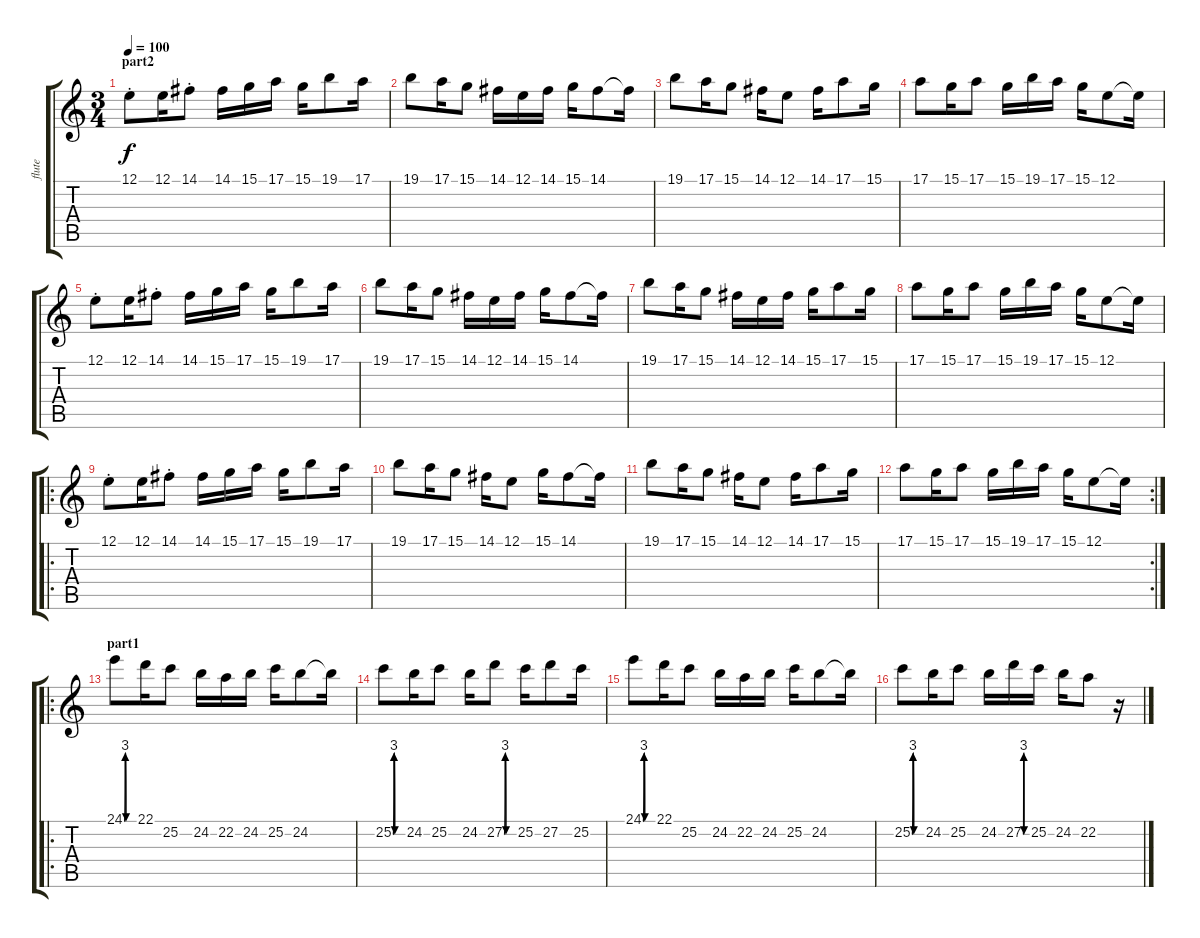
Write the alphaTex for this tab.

\track ("flute" "flute") {instrument panflute}
\staff {score tabs}
\tuning (E4 B3 G3 D3 A2 E2) {hide}
\ts (3 4)
\section ("" "part2")
\tempo 100
\clef g2
\ks c
12.1{st}.8{dy f} 12.1.16 14.1{st}.8 14.1.16 15.1.16 17.1.16 15.1.16 19.1.8 17.1.16 |
19.1.8 17.1.16 15.1.8 14.1.16 12.1.16 14.1.16 15.1.16 14.1.8 14.1{t}.16 |
19.1.8 17.1.16 15.1.8 14.1.16 12.1.8 14.1.16 17.1.8 15.1.16 |
17.1.8 15.1.16 17.1.8 15.1.16 19.1.16 17.1.16 15.1.16 12.1.8 12.1{t}.16 |
12.1{st}.8 12.1.16 14.1{st}.8 14.1.16 15.1.16 17.1.16 15.1.16 19.1.8 17.1.16 |
19.1.8 17.1.16 15.1.8 14.1.16 12.1.16 14.1.16 15.1.16 14.1.8 14.1{t}.16 |
19.1.8 17.1.16 15.1.8 14.1.16 12.1.16 14.1.16 15.1.16 17.1.8 15.1.16 |
17.1.8 15.1.16 17.1.8 15.1.16 19.1.16 17.1.16 15.1.16 12.1.8 12.1{t}.16 |
\ro
12.1{st}.8 12.1.16 14.1{st}.8 14.1.16 15.1.16 17.1.16 15.1.16 19.1.8 17.1.16 |
19.1.8 17.1.16 15.1.8 14.1.16 12.1.8 15.1.16 14.1.8 14.1{t}.16 |
19.1.8 17.1.16 15.1.8 14.1.16 12.1.8 14.1.16 17.1.8 15.1.16 |
\rc 2
17.1.8 15.1.16 17.1.8 15.1.16 19.1.16 17.1.16 15.1.16 12.1.8 12.1{t}.16 |
\ro
\section ("" "part1")
24.1{be (custom 0 0 5 12 10 0 30 0 60 0)}.8 22.1.16 25.2.8 24.2.16 22.2.16 24.2.16 25.2.16 24.2.8 24.2{t}.16 |
25.2{be (custom 0 0 5 12 10 0 30 0 60 0)}.8 24.2.16 25.2.8 24.2.16 27.2{be (custom 0 0 5 12 10 0 30 0 60 0)}.8 25.2.16 27.2.8 25.2.16 |
24.1{be (custom 0 0 5 12 10 0 30 0 60 0)}.8 22.1.16 25.2.8 24.2.16 22.2.16 24.2.16 25.2.16 24.2.8 24.2{t}.16 |
25.2{be (custom 0 0 5 12 10 0 30 0 44 0 60 0)}.8 24.2.16 25.2.8 24.2.16 27.2{be (custom 0 0 5 12 10 0 30 0 45 0 60 0)}.16 25.2.16 24.2.16 22.2.8 r.16
